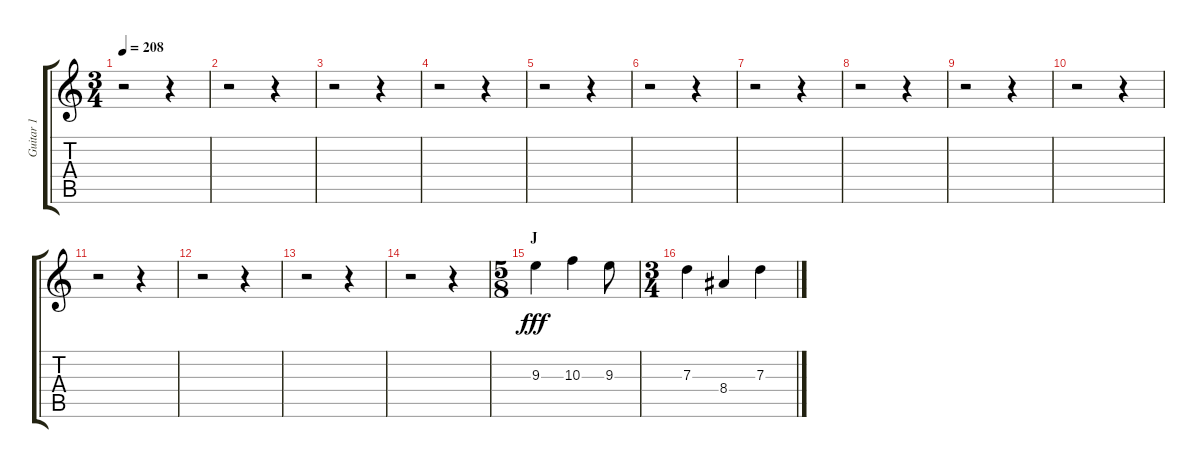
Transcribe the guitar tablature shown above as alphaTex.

\track ("Guitar 1" "Guitar 1") {instrument electricguitarclean}
\staff {score tabs}
\tuning (E4 B3 G3 D3 A2 E2) {hide}
\ts (3 4)
\tempo 208
\clef g2
\ks c
r.2{dy f} r.4 |
r.2 r.4 |
r.2 r.4 |
r.2 r.4 |
r.2 r.4 |
r.2 r.4 |
r.2 r.4 |
r.2 r.4 |
r.2 r.4 |
r.2 r.4 |
r.2 r.4 |
r.2 r.4 |
r.2 r.4 |
r.2 r.4 |
\ts (5 8)
\section ("" "J")
9.3.4{dy fff} 10.3.4 9.3.8 |
\ts (3 4)
7.3.4 8.4.4 7.3.4
